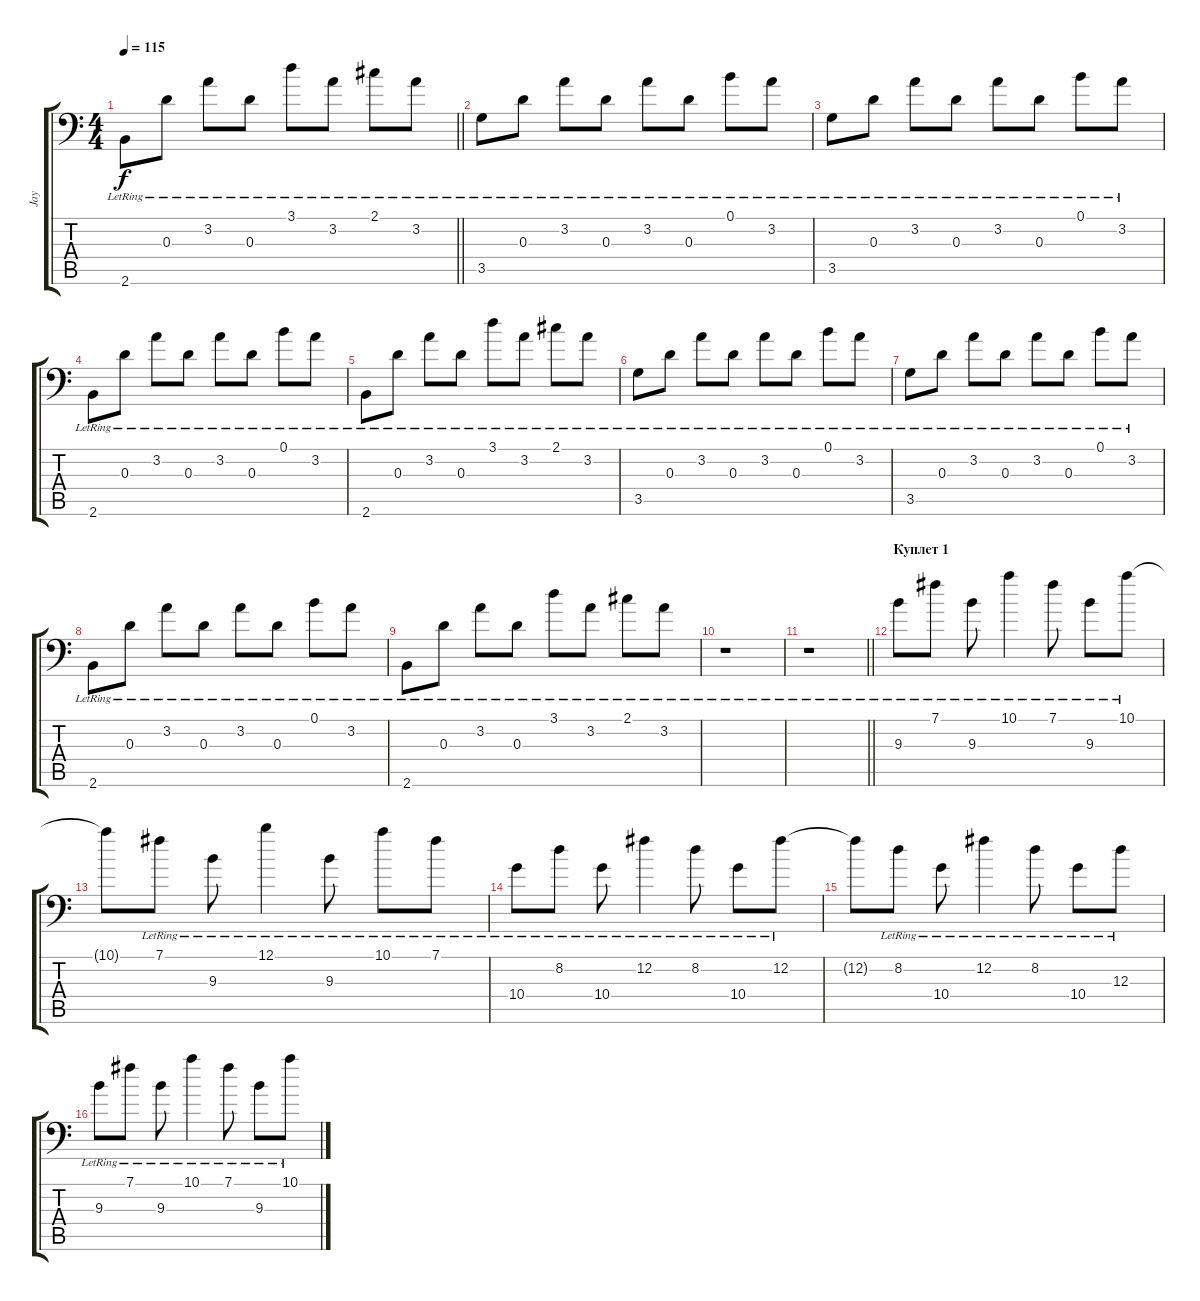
\track ("Jay" "Jay") {instrument electricguitarclean}
\staff {score tabs}
\tuning (B3 Gb3 D3 A2 E2 A1) {hide}
\ts (4 4)
\tempo 115
\clef f4
\barLineRight lightlight
\ks c
2.6{lr}.8{dy f} 0.3{lr}.8 3.2{lr}.8 0.3{lr}.8 3.1{lr}.8 3.2{lr}.8 2.1{lr}.8 3.2{lr}.8 |
\section ("" "")
3.5{lr}.8{volume 10} 0.3{lr}.8 3.2{lr}.8 0.3{lr}.8 3.2{lr}.8 0.3{lr}.8 0.1{lr}.8 3.2{lr}.8 |
3.5{lr}.8 0.3{lr}.8 3.2{lr}.8 0.3{lr}.8 3.2{lr}.8 0.3{lr}.8 0.1{lr}.8 3.2{lr}.8 |
2.6{lr}.8 0.3{lr}.8 3.2{lr}.8 0.3{lr}.8 3.2{lr}.8 0.3{lr}.8 0.1{lr}.8 3.2{lr}.8 |
2.6{lr}.8 0.3{lr}.8 3.2{lr}.8 0.3{lr}.8 3.1{lr}.8 3.2{lr}.8 2.1{lr}.8 3.2{lr}.8 |
3.5{lr}.8 0.3{lr}.8 3.2{lr}.8 0.3{lr}.8 3.2{lr}.8 0.3{lr}.8 0.1{lr}.8 3.2{lr}.8 |
3.5{lr}.8 0.3{lr}.8 3.2{lr}.8 0.3{lr}.8 3.2{lr}.8 0.3{lr}.8 0.1{lr}.8 3.2{lr}.8 |
2.6{lr}.8 0.3{lr}.8 3.2{lr}.8 0.3{lr}.8 3.2{lr}.8 0.3{lr}.8 0.1{lr}.8 3.2{lr}.8 |
2.6{lr}.8 0.3{lr}.8 3.2{lr}.8 0.3{lr}.8 3.1{lr}.8 3.2{lr}.8 2.1{lr}.8 3.2{lr}.8 |
r.1 |
\barLineRight lightlight
r.1 |
\section ("" "Куплет 1")
9.3{lr}.8{instrument electricguitarclean} 7.1{lr}.8 9.3{lr}.8 10.1{lr}.4 7.1{lr}.8 9.3{lr}.8 10.1{lr}.8 |
10.1{t}.8 7.1{lr}.8 9.3{lr}.8 12.1{lr}.4 9.3{lr}.8 10.1{lr}.8 7.1{lr}.8 |
10.4{lr}.8 8.2{lr}.8 10.4{lr}.8 12.2{lr}.4 8.2{lr}.8 10.4{lr}.8 12.2{lr}.8 |
12.2{t}.8 8.2{lr}.8 10.4{lr}.8 12.2{lr}.4 8.2{lr}.8 10.4{lr}.8 12.3{lr}.8 |
9.3{lr}.8 7.1{lr}.8 9.3{lr}.8 10.1{lr}.4 7.1{lr}.8 9.3{lr}.8 10.1{lr}.8
